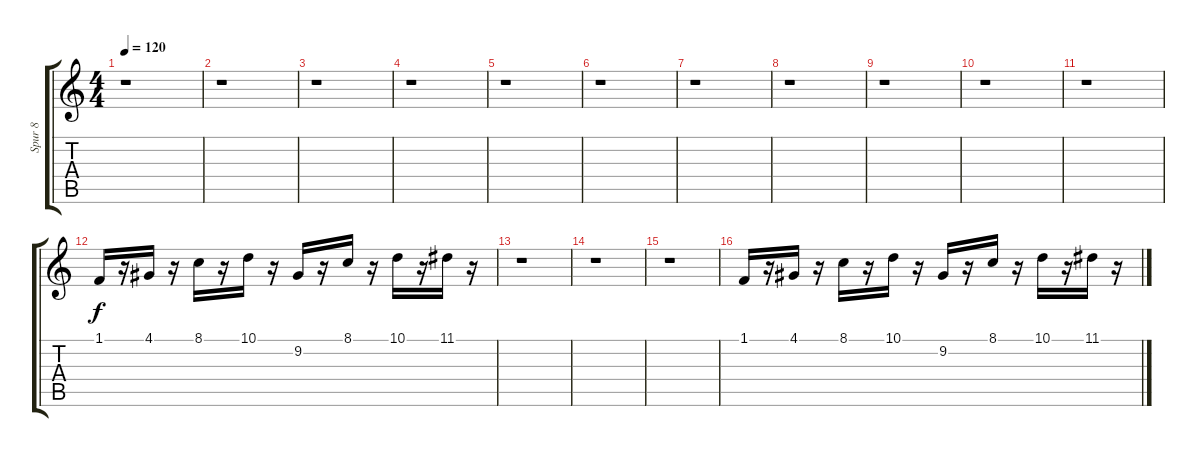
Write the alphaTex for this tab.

\track ("Spur 8" "Spur 8") {instrument pizzicatostrings}
\staff {score tabs}
\tuning (E4 B3 G3 D3 A2 E2) {hide}
\ts (4 4)
\tempo 120
\clef g2
\ks c
r.1{dy f} |
r.1 |
r.1 |
r.1 |
r.1 |
r.1 |
r.1 |
r.1 |
r.1 |
r.1 |
r.1 |
1.1.16 r.16 4.1.16 r.16 8.1.16 r.16 10.1.16 r.16 9.2.16 r.16 8.1.16 r.16 10.1.16 r.16 11.1.16 r.16 |
r.1 |
r.1 |
r.1 |
1.1.16 r.16 4.1.16 r.16 8.1.16 r.16 10.1.16 r.16 9.2.16 r.16 8.1.16 r.16 10.1.16 r.16 11.1.16 r.16
